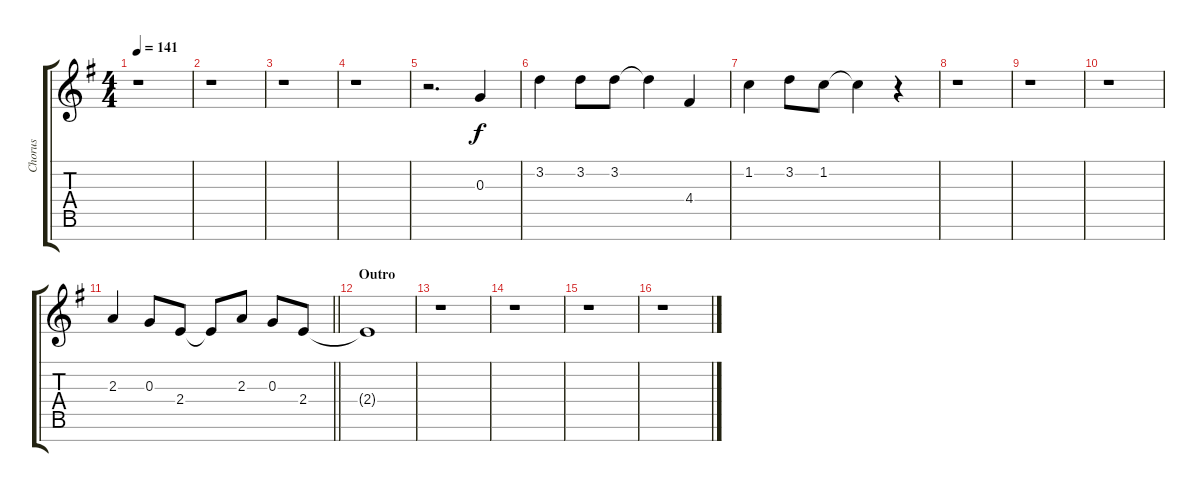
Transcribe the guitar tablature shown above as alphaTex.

\track ("Chorus" "Chorus") {instrument voiceoohs}
\staff {score tabs}
\tuning (E5 B4 G4 D4 A3 E3 B2) {hide}
\ts (4 4)
\tempo 141
\clef g2
\ks g
r.1{dy f} |
r.1 |
r.1 |
r.1 |
r.2{d} 0.3.4 |
3.2.4 3.2.8 3.2.8 3.2{t}.4 4.4.4 |
1.2.4 3.2.8 1.2.8 1.2{t}.4 r.4 |
r.1 |
r.1 |
r.1 |
\barLineRight lightlight
2.3.4 0.3.8 2.4.8 2.4{t}.8 2.3.8 0.3.8 2.4.8 |
\section ("" "Outro")
2.4{t}.1 |
r.1 |
r.1 |
r.1 |
r.1
